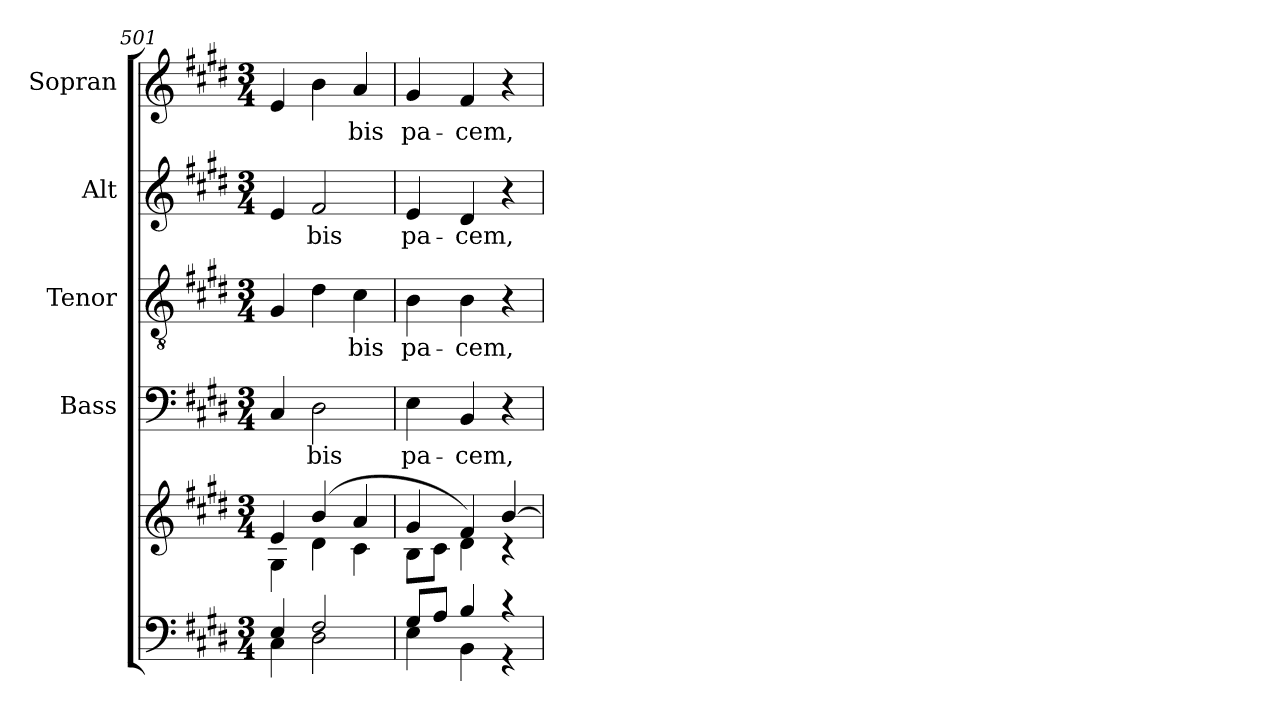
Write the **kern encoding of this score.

**kern	**kern	**kern	**text	**kern	**text	**kern	**text	**kern	**text
*part5	*part5	*part4	*part4	*part3	*part3	*part2	*part2	*part1	*part1
*staff6	*staff5	*staff4	*staff4	*staff3	*staff3	*staff2	*staff2	*staff1	*staff1
*	*	*I"Bass	*	*I"Tenor	*	*I"Alt	*	*I"Sopran	*
*	*	*I'B.	*	*I'T.	*	*I'A.	*	*I'S.	*
*clefF4	*clefG2	*clefF4	*	*clefGv2	*	*clefG2	*	*clefG2	*
*k[f#c#g#d#]	*k[f#c#g#d#]	*k[f#c#g#d#]	*	*k[f#c#g#d#]	*	*k[f#c#g#d#]	*	*k[f#c#g#d#]	*
*E:	*E:	*E:	*	*E:	*	*E:	*	*E:	*
*M3/4	*M3/4	*M3/4	*	*M3/4	*	*M3/4	*	*M3/4	*
=501	=501	=501	=501	=501	=501	=501	=501	=501	=501
*^	*^	*	*	*	*	*	*	*	*
4E/	4C#\	4e/	4G#\	4C#/	.	4G#/	.	4e/	.	4e/	.
!	!	!	!	!	!LO:LY:b	!	!	!	!LO:LY:b	!	!
2F#/	2D#\	(4b/	4d#\	2D#\	-bis	4d#\	.	2f#/	-bis	4b\	.
!	!	!	!	!	!	!	!LO:LY:b	!	!	!	!LO:LY:b
.	.	4a/	4c#\	.	.	4c#\	-bis	.	.	4a/	-bis
=502	=502	=502	=502	=502	=502	=502	=502	=502	=502	=502	=502
!	!	!	!	!	!LO:LY:b	!	!LO:LY:b	!	!LO:LY:b	!	!LO:LY:b
8G#/L	4E\	4g#/	8B\L	4E\	pa-	4B\	pa-	4e/	pa-	4g#/	pa-
8A/J	.	.	8c#\J	.	.	.	.	.	.	.	.
!	!	!	!	!	!LO:LY:b	!	!LO:LY:b	!	!LO:LY:b	!	!LO:LY:b
4B/	4BB\	4f#/)	4d#\	4BB/	-cem,	4B\	-cem,	4d#/	-cem,	4f#/	-cem,
4r	4r	[<4b/	4rc	4r	.	4r	.	4r	.	4r	.
*v	*v	*	*	*	*	*	*	*	*	*	*
*	*v	*v	*	*	*	*	*	*	*	*
=	=	=	=	=	=	=	=	=	=
*-	*-	*-	*-	*-	*-	*-	*-	*-	*-
